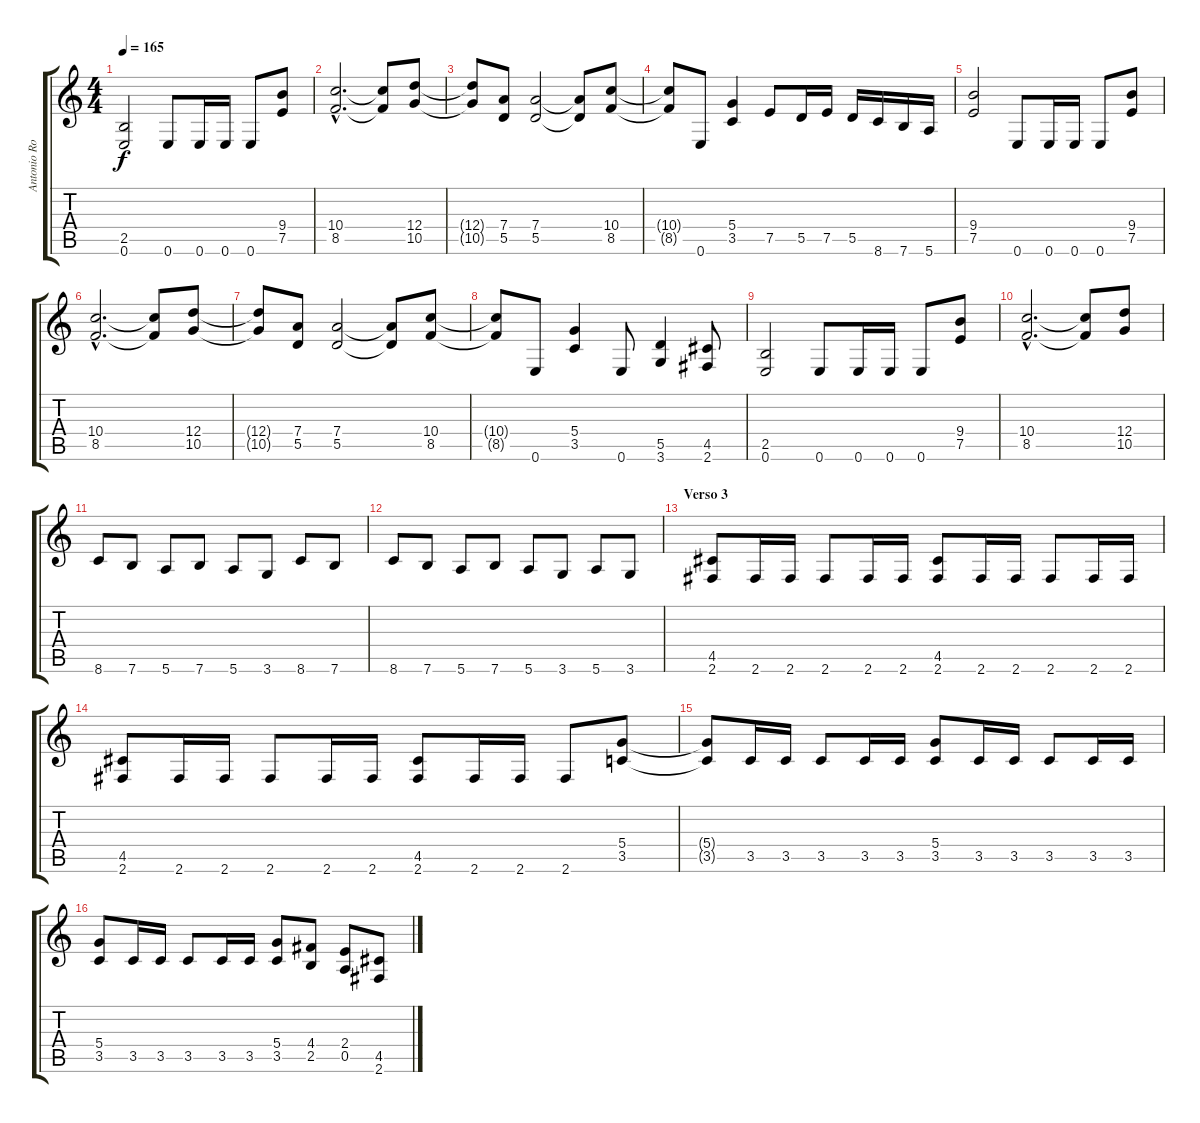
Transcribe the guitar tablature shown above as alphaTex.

\track ("Antonio Romano (Gtr 1)" "Antonio Ro") {instrument distortionguitar}
\staff {score tabs}
\tuning (E4 B3 G3 D3 A2 E2) {hide}
\ts (4 4)
\tempo 165
\clef g2
\ks c
(2.5 0.6).2{dy f} 0.6.8 0.6.16 0.6.16 0.6.8 (9.4 7.5).8 |
(10.4{hac} 8.5{hac}).2{d} (10.4{t} 8.5{t}).8 (12.4 10.5).8 |
(12.4{t} 10.5{t}).8 (7.4 5.5).8 (7.4 5.5).2 (7.4{t} 5.5{t}).8 (10.4 8.5).8 |
(10.4{t} 8.5{t}).8 0.6.8 (5.4 3.5).4 7.5.8 5.5.16 7.5.16 5.5.16 8.6.16 7.6.16 5.6.16 |
(9.4 7.5).2 0.6.8 0.6.16 0.6.16 0.6.8 (9.4 7.5).8 |
(10.4{hac} 8.5{hac}).2{d} (10.4{t} 8.5{t}).8 (12.4 10.5).8 |
(12.4{t} 10.5{t}).8 (7.4 5.5).8 (7.4 5.5).2 (7.4{t} 5.5{t}).8 (10.4 8.5).8 |
(10.4{t} 8.5{t}).8 0.6.8 (5.4 3.5).4 0.6.8 (5.5 3.6).4 (4.5 2.6).8 |
(2.5 0.6).2 0.6.8 0.6.16 0.6.16 0.6.8 (9.4 7.5).8 |
(10.4{hac} 8.5{hac}).2{d} (10.4{t} 8.5{t}).8 (12.4 10.5).8 |
8.6.8 7.6.8 5.6.8 7.6.8 5.6.8 3.6.8 8.6.8 7.6.8 |
8.6.8 7.6.8 5.6.8 7.6.8 5.6.8 3.6.8 5.6.8 3.6.8 |
\section ("" "Verso 3")
(4.5 2.6).8 2.6.16 2.6.16 2.6.8 2.6.16 2.6.16 (4.5 2.6).8 2.6.16 2.6.16 2.6.8 2.6.16 2.6.16 |
(4.5 2.6).8 2.6.16 2.6.16 2.6.8 2.6.16 2.6.16 (4.5 2.6).8 2.6.16 2.6.16 2.6.8 (5.4 3.5).8 |
(5.4{t} 3.5{t}).8 3.5.16 3.5.16 3.5.8 3.5.16 3.5.16 (5.4 3.5).8 3.5.16 3.5.16 3.5.8 3.5.16 3.5.16 |
(5.4 3.5).8 3.5.16 3.5.16 3.5.8 3.5.16 3.5.16 (5.4 3.5).8 (4.4 2.5).8 (2.4 0.5).8 (4.5 2.6).8
